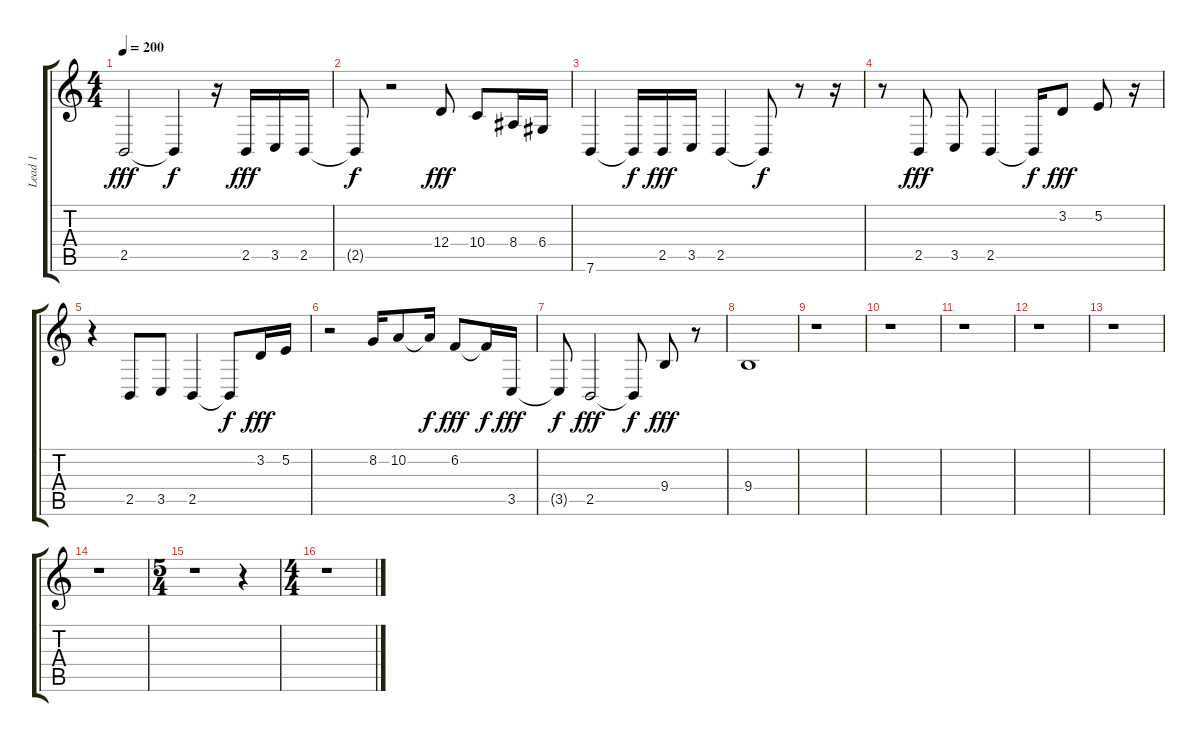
\track ("Lead 1" "Lead 1") {instrument lead2sawtooth}
\staff {score tabs}
\tuning (E4 B3 G3 D3 A2 E2) {hide}
\ts (4 4)
\tempo 200
\clef g2
\ks c
2.5.2{dy fff instrument panflute} 2.5{t}.4{dy f} r.16 2.5.16{dy fff} 3.5.16 2.5.16 |
2.5{t}.8{dy f} r.2 12.4.8{dy fff} 10.4.8 8.4.16 6.4.16 |
7.6.4 7.6{t}.16{dy f} 2.5.16{dy fff} 3.5.16 2.5.4 2.5{t}.8{dy f} r.8 r.16 |
r.8 2.5.8{dy fff} 3.5.8 2.5.4 2.5{t}.16{dy f} 3.2.8{dy fff} 5.2.8 r.16 |
r.4 2.5.8 3.5.8 2.5.4 2.5{t}.8{dy f} 3.2.16{dy fff} 5.2.16 |
r.2 8.2.16 10.2.8 10.2{t}.16{dy f} 6.2.8{dy fff} 6.2{t}.16{dy f} 3.5.16{dy fff} |
3.5{t}.8{dy f} 2.5.2{dy fff} 2.5{t}.8{dy f} 9.4.8{dy fff} r.8 |
9.4.1 |
r.1 |
r.1 |
r.1 |
r.1 |
r.1 |
r.1 |
\ts (5 4)
r.1 r.4 |
\ts (4 4)
r.1
